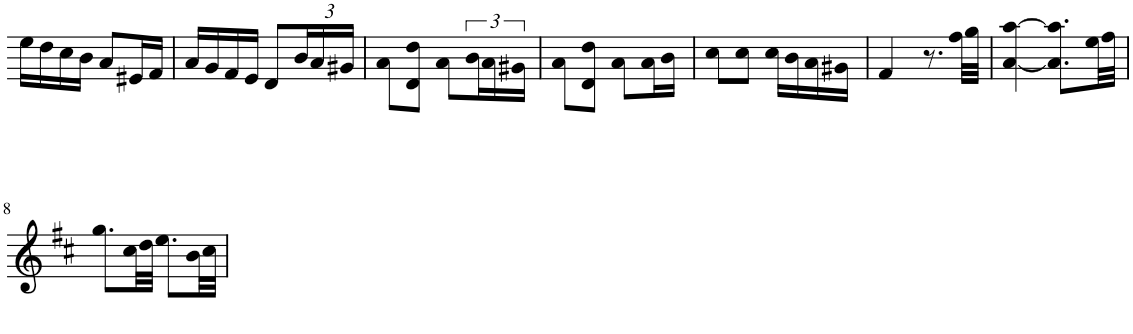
**kern
*part1
*staff1
*I"Piano
*I'Pno.
*clefG2
*k[f#c#]
*M2/4
=1
16ee\LL
16dd\
16cc#\
16b\JJ
8a/L
16e#X/L
16f#/JJ
=2
16a/LL
16g/
16f#/
16e/JJ
8d/L
*Xbrackettup
24b/L
24a/
24g#X/JJ
=3
8a\L
8d\ 8dd\J
8a\L
*brackettup
24b\L
24a\
24g#X\JJ
=4
8a\L
8d\ 8dd\J
8a\L
16a\L
16b\JJ
=5
8cc#\L
8cc#\J
16cc#\LL
16b\
16a\
16g#X\JJ
=6
4f#/
8.r
32ff#\LLL
32gg\JJJ
=7
[4a\ [4aa\
8.a\] 8.aa\]L
32ee\LL
32ff#\JJJ
!!LO:LB:g=z
=8
8.gg\L
32cc#\LL
32dd\JJJ
8.ee\L
32b\LL
32cc#\JJJ
=
*-
